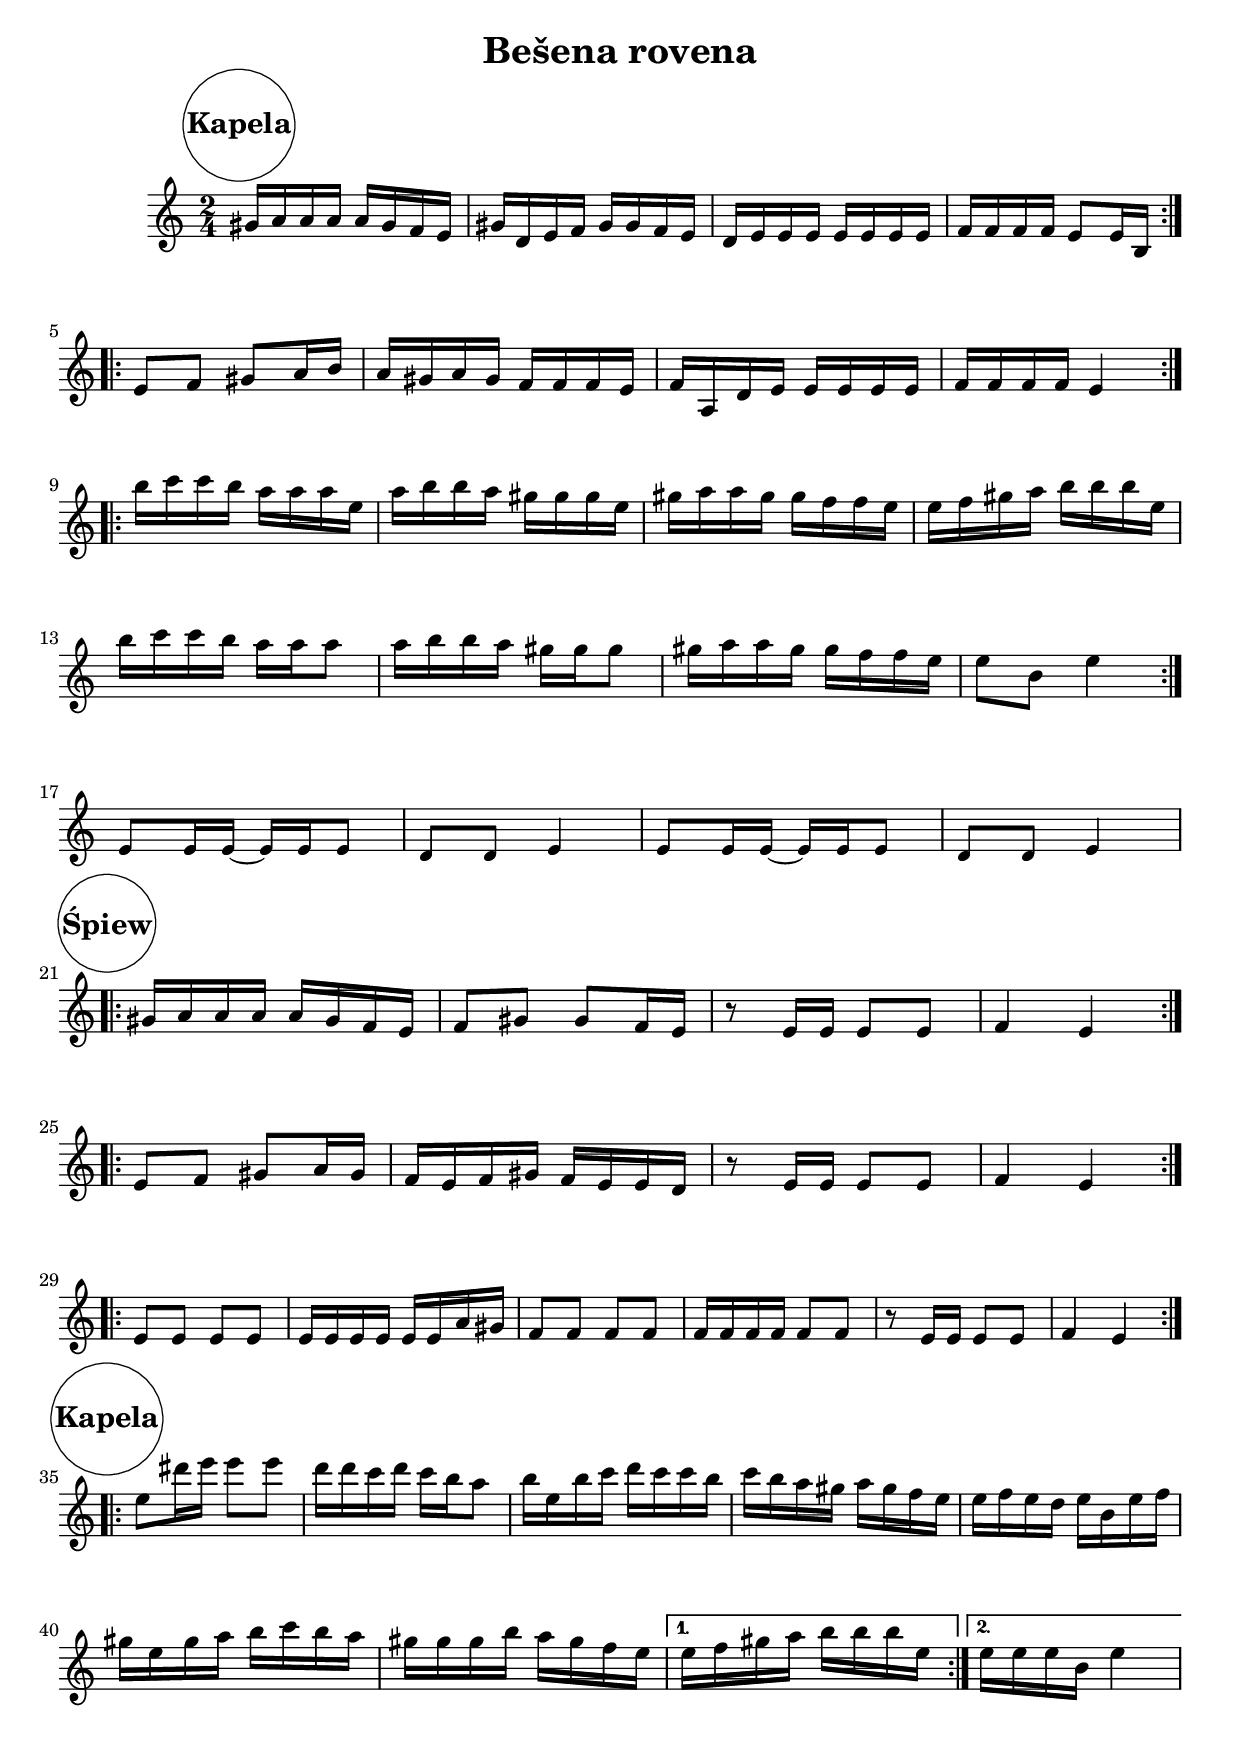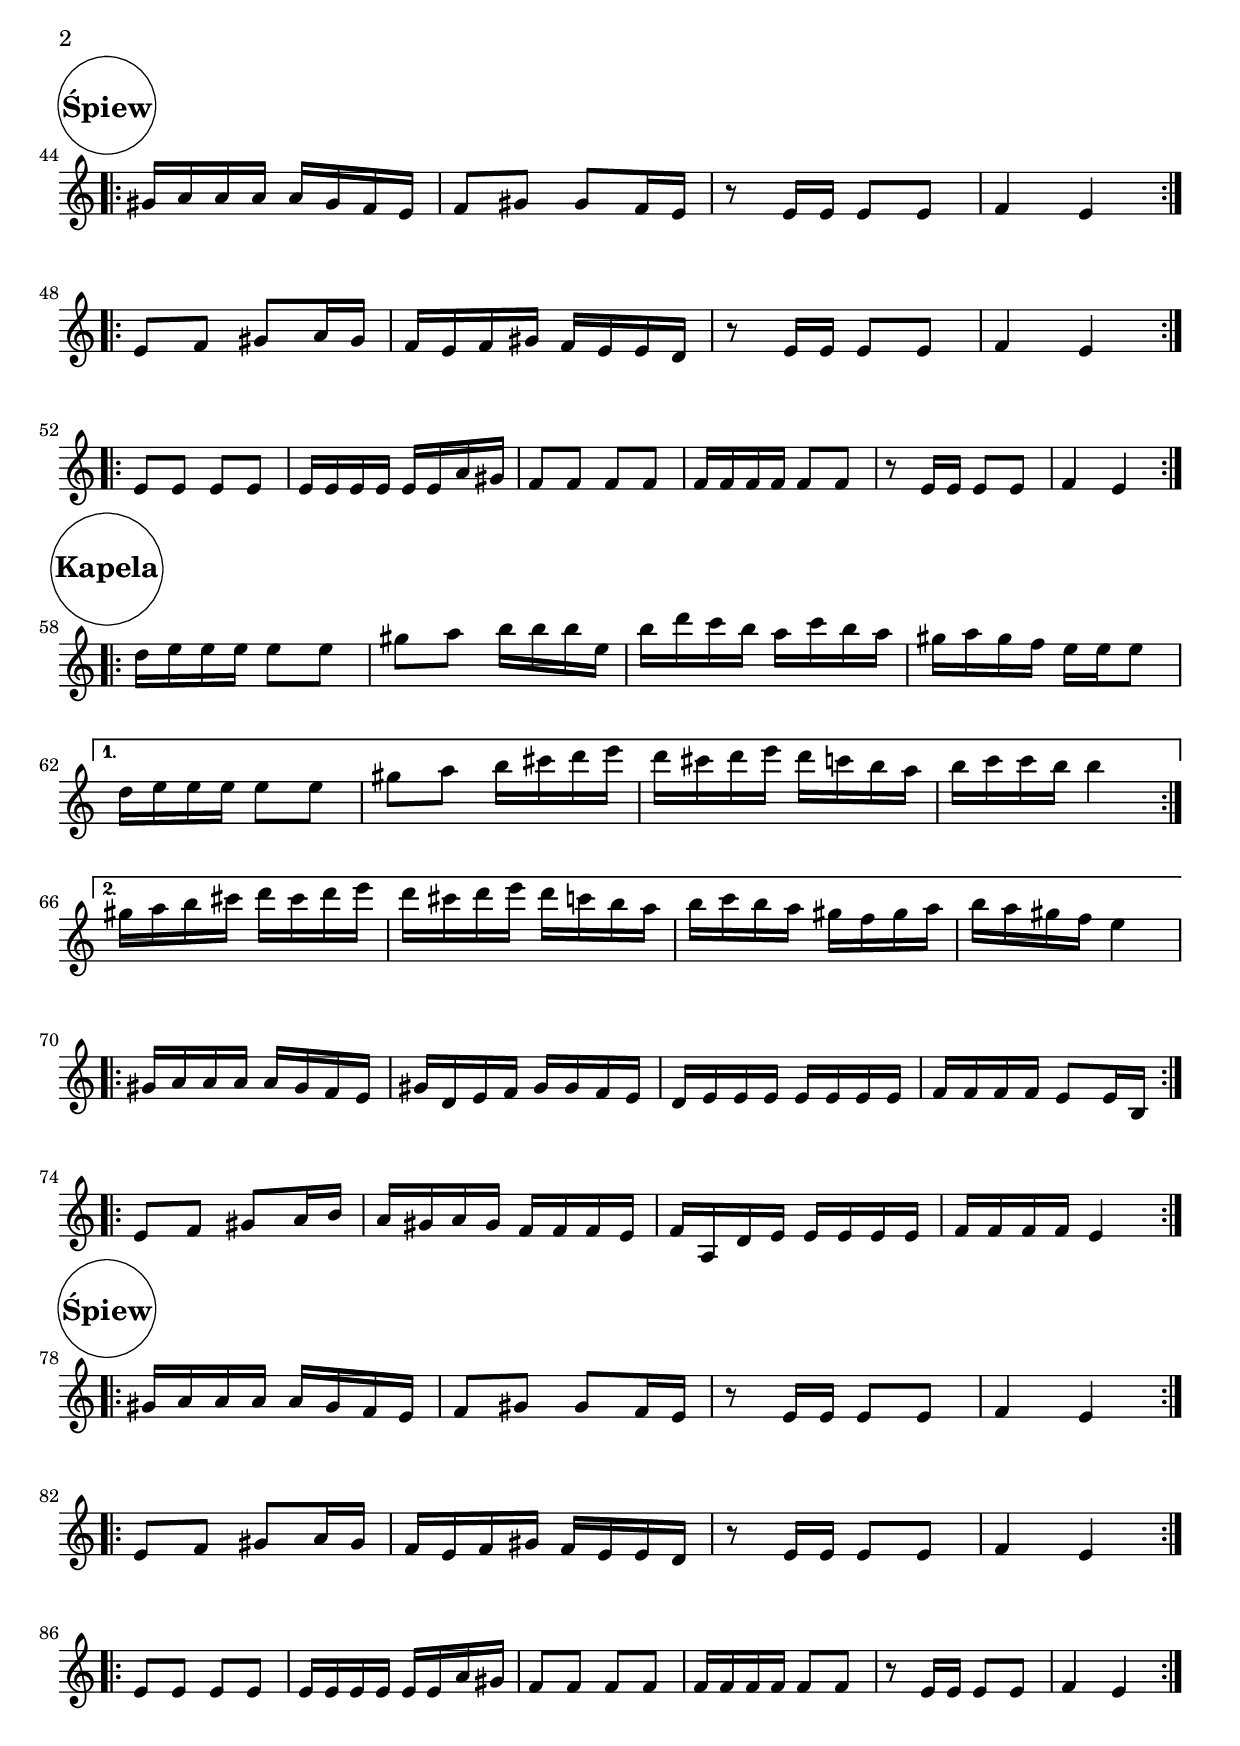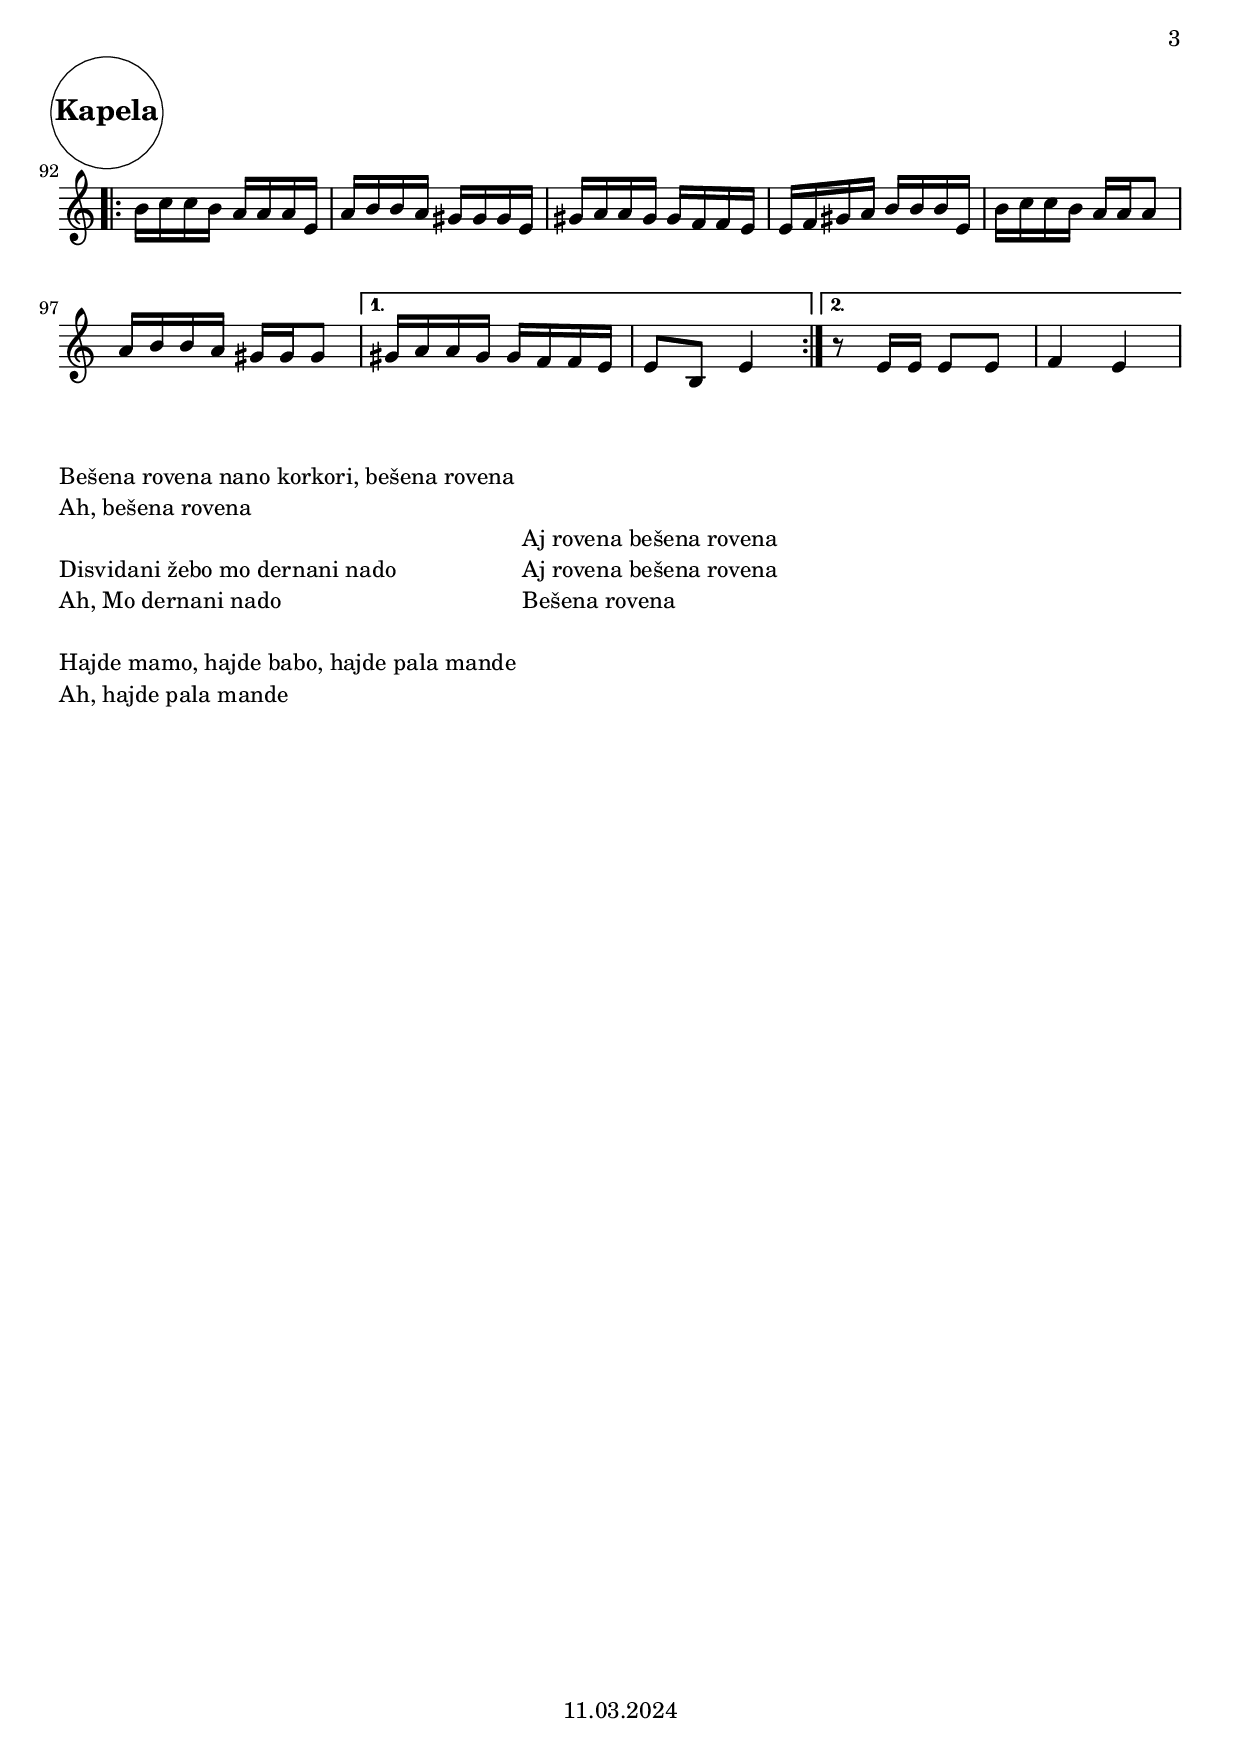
\version "2.22.1"
\include "deutsch.ly"

bandMelody = \relative c'' {
  \repeat volta 2 {
    gis16 a a a  a gis f e | gis d e f  gis gis f e |
    d e e e  e e e e | f f f f  e8 e16 h |
  }
  \repeat volta 2 {
    e8 f gis a16 h | a16 gis a gis  f f f e |
    f16 a, d e  e e e e | f f f f e4 |
  }
}

introMelody = \relative c' {
  \magnifyMusic 0.90 {
    e8 e16 e16~e16 e16 e8 | d8 d8 e4 |
    e8 e16 e16~e16 e16 e8 | d8 d8 e4 |
  }
}

vocalMelody = \relative c'' {
  \repeat volta 2 {
    gis16 a a a  a gis f e | f8 gis gis f16 e | r8 e16 e e8 e | f4 e |
  }
  \break
  \repeat volta 2 {
    e8 f gis a16 gis | f e f gis f e e d | r8 e16 e e8 e | f4 e |
  }
  \break
  \repeat volta 2 {
    e8 e e e | e16 e e e e e a gis | f8 f f f | f16 f f f f8 f | r8 e16 e e8 e | f4 e |
  }
}

melody = \relative c''' {
  \clef treble
  \key a \minor
  \time 2/4

  \mark \markup { \circle { \bold Kapela } }
  \bandMelody
  \break

  \repeat volta 2 {
    h16 c c h  a a a e | a h h a  gis gis gis e |
    gis16 a a gis  gis f f e | e f gis a  h h h e, |
    h'16 c c h  a a a8 | a16 h h a  gis gis gis8 |
    gis16 a a gis  gis f f e | e8 h e4 |
  }
  \break
  \introMelody
  \break

  \mark \markup { \circle { \bold Śpiew } }
  \vocalMelody
  \break

  \mark \markup { \circle { \bold Kapela } }
  \repeat volta 2 {
    e8 dis'16 e e8 e | d16 d c d c h a8 | h16 e, h' c d c c h | c h a gis a gis f e |
    e16 f e d e h e f | gis e gis a h c h a | gis gis gis h a gis f e |
  }
  \alternative {{
    e16 f gis a h h h e, |
  }{
    e16 e e h e4 |
  }}
  \break

  \mark \markup { \circle { \bold Śpiew } }
  \vocalMelody
  \break

  \mark \markup { \circle { \bold Kapela } }
  \repeat volta 2 {
    d16 e e e e8 e | gis8 a h16 h h e, | h'16 d c h  a c h a | gis a gis f e e e8 |
    \break
  }
  \alternative {{
    d16 e e e e8 e | gis8 a h16 cis d e | d cis d e  d c h a | h c c h h4 |
  } {
    gis16 a h cis  d cis d e | d cis d e  d c h a | h c h a  gis f gis a | h a gis f e4 |
  }}
  \break
  \bandMelody
  \break

  \mark \markup { \circle { \bold Śpiew } }
  \vocalMelody
  \break

  \mark \markup { \circle { \bold Kapela } }
  \repeat volta 2 {
    h16 c c h  a a a e | a h h a  gis gis gis e |
    gis16 a a gis  gis f f e | e f gis a  h h h e, |
    h'16 c c h  a a a8 | a16 h h a  gis gis gis8 |
  }
  \alternative {
    { gis16 a a gis  gis f f e | e8 h e4 | }
    { r8 e16 e e8 e | f4 e | }
  }
}

melodyChords = \chordmode {
  \germanChords
}


\header{
  title = "Bešena rovena"
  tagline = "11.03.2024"
}
\score {
  <<
    \new Staff \melody
    \new ChordNames \melodyChords
  >>
}

\markup {
  \column {
    \line { Bešena rovena nano korkori, bešena rovena }
    \line { Ah, bešena rovena }

    \null

    \line { Disvidani žebo mo dernani nado }
    \line { Ah, Mo dernani nado }

    \null

    \line { Hajde mamo, hajde babo, hajde pala mande }
    \line { Ah, hajde pala mande }
  }

  \column {
    \line { \null }
    \line { \null }

    \line { Aj rovena bešena rovena }
    \line { Aj rovena bešena rovena }
    \line { Bešena rovena }
  }
}
